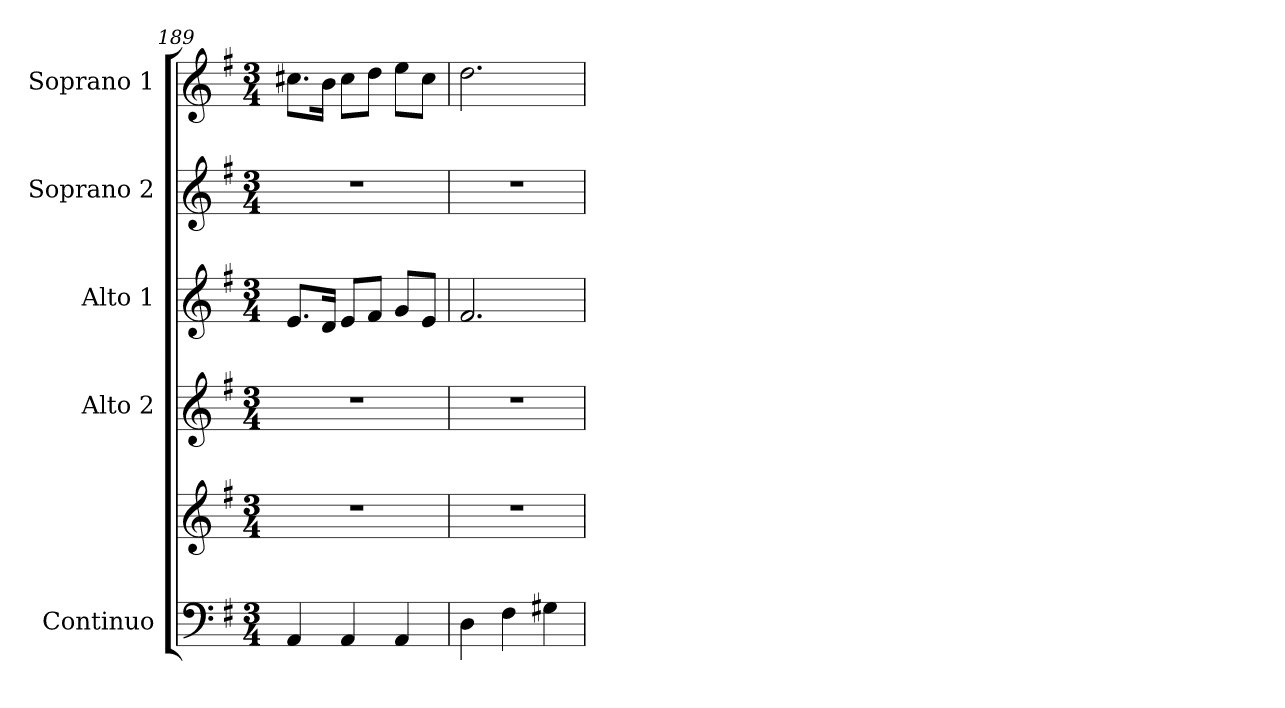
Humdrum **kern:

**kern	**kern	**kern	**kern	**kern	**kern
*part5	*part5	*part4	*part3	*part2	*part1
*staff6	*staff5	*staff4	*staff3	*staff2	*staff1
*I"Continuo	*	*I"Alto 2	*I"Alto 1	*I"Soprano 2	*I"Soprano 1
*	*	*I'A. 2	*I'A. 1	*I'S. 2	*I'S. 1
*clefF4	*clefG2	*clefG2	*clefG2	*clefG2	*clefG2
*k[f#]	*k[f#]	*k[f#]	*k[f#]	*k[f#]	*k[f#]
*G:	*G:	*G:	*G:	*G:	*G:
*M3/4	*M3/4	*M3/4	*M3/4	*M3/4	*M3/4
=189	=189	=189	=189	=189	=189
!	!LO:N:vis=1	!LO:N:vis=1	!	!LO:N:vis=1	!
4AA/	2.r	2.r	8.e/L	2.r	8.cc#X\L
.	.	.	16d/Jk	.	16b\Jk
4AA/	.	.	8e/L	.	8cc#\L
.	.	.	8f#/J	.	8dd\J
4AA/	.	.	8g/L	.	8ee\L
.	.	.	8e/J	.	8cc#\J
=190	=190	=190	=190	=190	=190
!	!LO:N:vis=1	!LO:N:vis=1	!	!LO:N:vis=1	!
4D\	2.r	2.r	2.f#/	2.r	2.dd\
4F#>\	.	.	.	.	.
4G#X\	.	.	.	.	.
=	=	=	=	=	=
*-	*-	*-	*-	*-	*-
